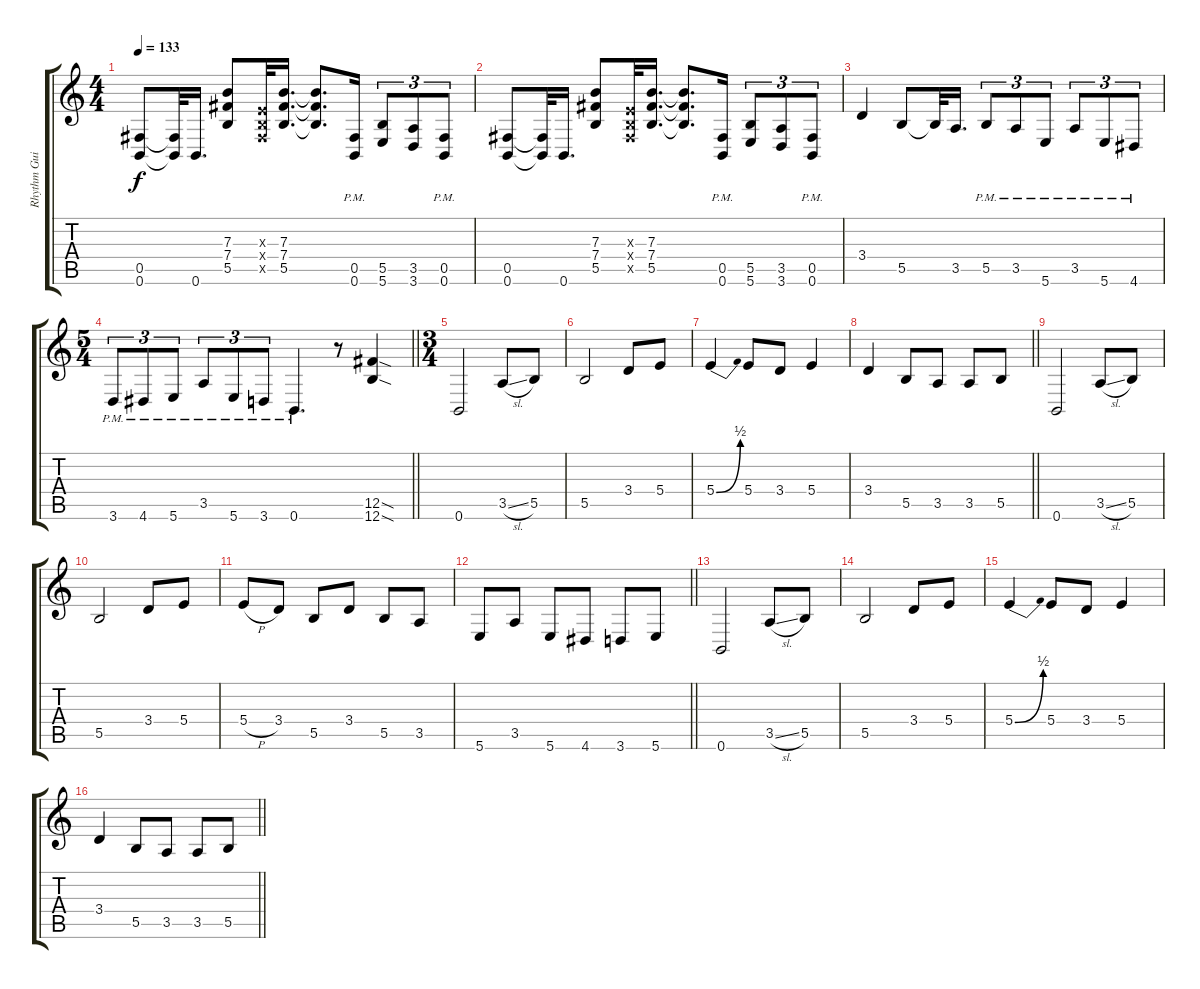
\track ("Rhythm Guitar" "Rhythm Gui") {instrument distortionguitar}
\staff {score tabs}
\tuning (Db4 Ab3 E3 B2 Gb2 B1) {hide}
\ts (4 4)
\tempo 133
\clef g2
\ks c
(0.5 0.6).8{dy f} (0.5{t} 0.6{t}).32 0.6.16{d} (7.3 7.4 5.5).8 (0.3{x} 0.4{x} 0.5{x}).32 (7.3 7.4 5.5).16{d} (7.3{t} 7.4{t} 5.5{t}).8{d} (0.5{pm} 0.6{pm}).16 (5.5 5.6).8{tu (3 2)} (3.5 3.6).8{tu (3 2)} (0.5{pm} 0.6{pm}).8{tu (3 2)} |
(0.5 0.6).8 (0.5{t} 0.6{t}).32 0.6.16{d} (7.3 7.4 5.5).8 (0.3{x} 0.4{x} 0.5{x}).32 (7.3 7.4 5.5).16{d} (7.3{t} 7.4{t} 5.5{t}).8{d} (0.5{pm} 0.6{pm}).16 (5.5 5.6).8{tu (3 2)} (3.5 3.6).8{tu (3 2)} (0.5{pm} 0.6{pm}).8{tu (3 2)} |
3.4.4 5.5.8 5.5{t}.32 3.5.16{d} 5.5{pm}.8{tu (3 2)} 3.5{pm}.8{tu (3 2)} 5.6{pm}.8{tu (3 2)} 3.5{pm}.8{tu (3 2)} 5.6{pm}.8{tu (3 2)} 4.6{pm}.8{tu (3 2)} |
\ts (5 4)
\barLineRight lightlight
3.6{pm}.8{tu (3 2)} 4.6{pm}.8{tu (3 2)} 5.6{pm}.8{tu (3 2)} 3.5{pm}.8{tu (3 2)} 5.6{pm}.8{tu (3 2)} 3.6{pm}.8{tu (3 2)} 0.6{pm}.4{d} r.8 (12.5{sod} 12.6{sod}).4 |
\ts (3 4)
\section ("" "")
0.6.2{balance 3} 3.5{sl}.8 5.5.8 |
5.5.2 3.4.8 5.4.8 |
5.4{be (bend 0 0 60 2)}.4 5.4.8 3.4.8 5.4.4 |
\barLineRight lightlight
3.4.4 5.5.8 3.5.8 3.5.8 5.5.8 |
0.6.2 3.5{sl}.8 5.5.8 |
5.5.2 3.4.8 5.4.8 |
5.4{h}.8 3.4.8 5.5.8 3.4.8 5.5.8 3.5.8 |
\barLineRight lightlight
5.6.8 3.5.8 5.6.8 4.6.8 3.6.8 5.6.8 |
0.6.2 3.5{sl}.8 5.5.8 |
5.5.2 3.4.8 5.4.8 |
5.4{be (bend 0 0 60 2)}.4 5.4.8 3.4.8 5.4.4 |
\barLineRight lightlight
3.4.4 5.5.8 3.5.8 3.5.8 5.5.8
